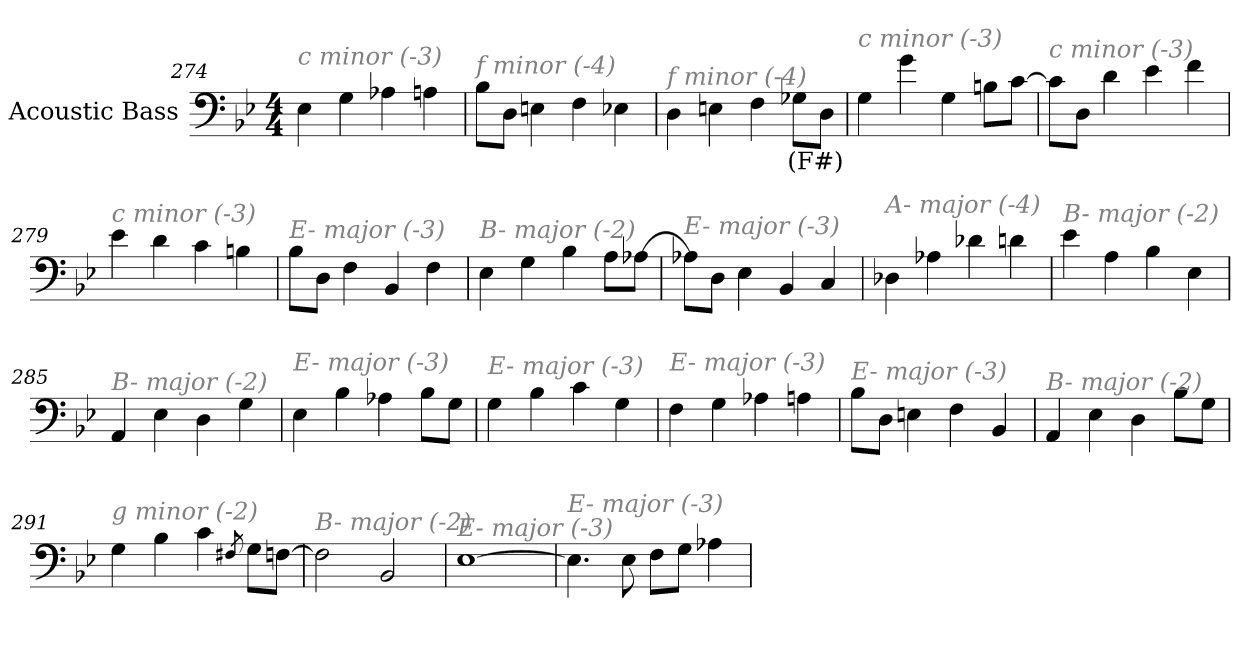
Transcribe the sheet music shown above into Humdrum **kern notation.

**kern	**text
*part1	*part1
*staff1	*staff1
*I"Acoustic Bass	*
*clefF4	*
*ITrd7c12	*
*k[b-e-]	*
*B-:	*
*M4/4	*
=274	=274
!LO:TX:i:color=#808080:t=c minor (-3)	!
4EE-	.
4GG	.
4AA-X	.
4AAn	.
=275	=275
!LO:TX:i:color=#808080:t=f minor (-4)	!
8BB-L	.
8DDJ	.
4EEn	.
4FF	.
4EE-X	.
=276	=276
!LO:TX:i:color=#808080:t=f minor (-4)	!
4DD	.
4EEn	.
4FF	.
8GG-XiL	(F#)
8DDJ	.
=277	=277
!LO:TX:i:color=#808080:t=c minor (-3)	!
4GG	.
4G	.
4GG	.
8BBnL	.
[8CJ	.
=278	=278
!LO:TX:i:color=#808080:t=c minor (-3)	!
8CL]	.
8DDJ	.
4D	.
4E-	.
4F	.
=279	=279
!LO:TX:i:color=#808080:t=c minor (-3)	!
4E-	.
4D	.
4C	.
4BBn	.
=280	=280
!LO:TX:i:color=#808080:t=E- major (-3)	!
8BB-L	.
8DDJ	.
4FF	.
4BBB-	.
4FF	.
=281	=281
!LO:TX:i:color=#808080:t=B- major (-2)	!
4EE-	.
4GG	.
4BB-	.
8AAL	.
[8AA-XJ	.
=282	=282
!LO:TX:i:color=#808080:t=E- major (-3)	!
8AA-XL]	.
8DDJ	.
4EE-	.
4BBB-	.
4CC	.
=283	=283
!LO:TX:i:color=#808080:t=A- major (-4)	!
4DD-X	.
4AA-X	.
4D-X	.
4Dn	.
=284	=284
!LO:TX:i:color=#808080:t=B- major (-2)	!
4E-	.
4AA	.
4BB-	.
4EE-	.
=285	=285
!LO:TX:i:color=#808080:t=B- major (-2)	!
4AAA	.
4EE-	.
4DD	.
4GG	.
=286	=286
!LO:TX:i:color=#808080:t=E- major (-3)	!
4EE-	.
4BB-	.
4AA-X	.
8BB-L	.
8GGJ	.
=287	=287
!LO:TX:i:color=#808080:t=E- major (-3)	!
4GG	.
4BB-	.
4C	.
4GG	.
=288	=288
!LO:TX:i:color=#808080:t=E- major (-3)	!
4FF	.
4GG	.
4AA-X	.
4AAn	.
=289	=289
!LO:TX:i:color=#808080:t=E- major (-3)	!
8BB-L	.
8DDJ	.
4EEn	.
4FF	.
4BBB-	.
=290	=290
!LO:TX:i:color=#808080:t=B- major (-2)	!
4AAA	.
4EE-	.
4DD	.
8BB-L	.
8GGJ	.
=291	=291
!LO:TX:i:color=#808080:t=g minor (-2)	!
4GG	.
4BB-	.
4C	.
8qFF#X	.
8GGL	.
[8FFnJ	.
=292	=292
!LO:TX:i:color=#808080:t=B- major (-2)	!
2FF]	.
2BBB-	.
=293	=293
!LO:TX:i:color=#808080:t=E- major (-3)	!
[1EE-	.
=294	=294
!LO:TX:i:color=#808080:t=E- major (-3)	!
4.EE-]	.
8EE-	.
8FFL	.
8GGJ	.
4AA-X	.
=	=
*-	*-
